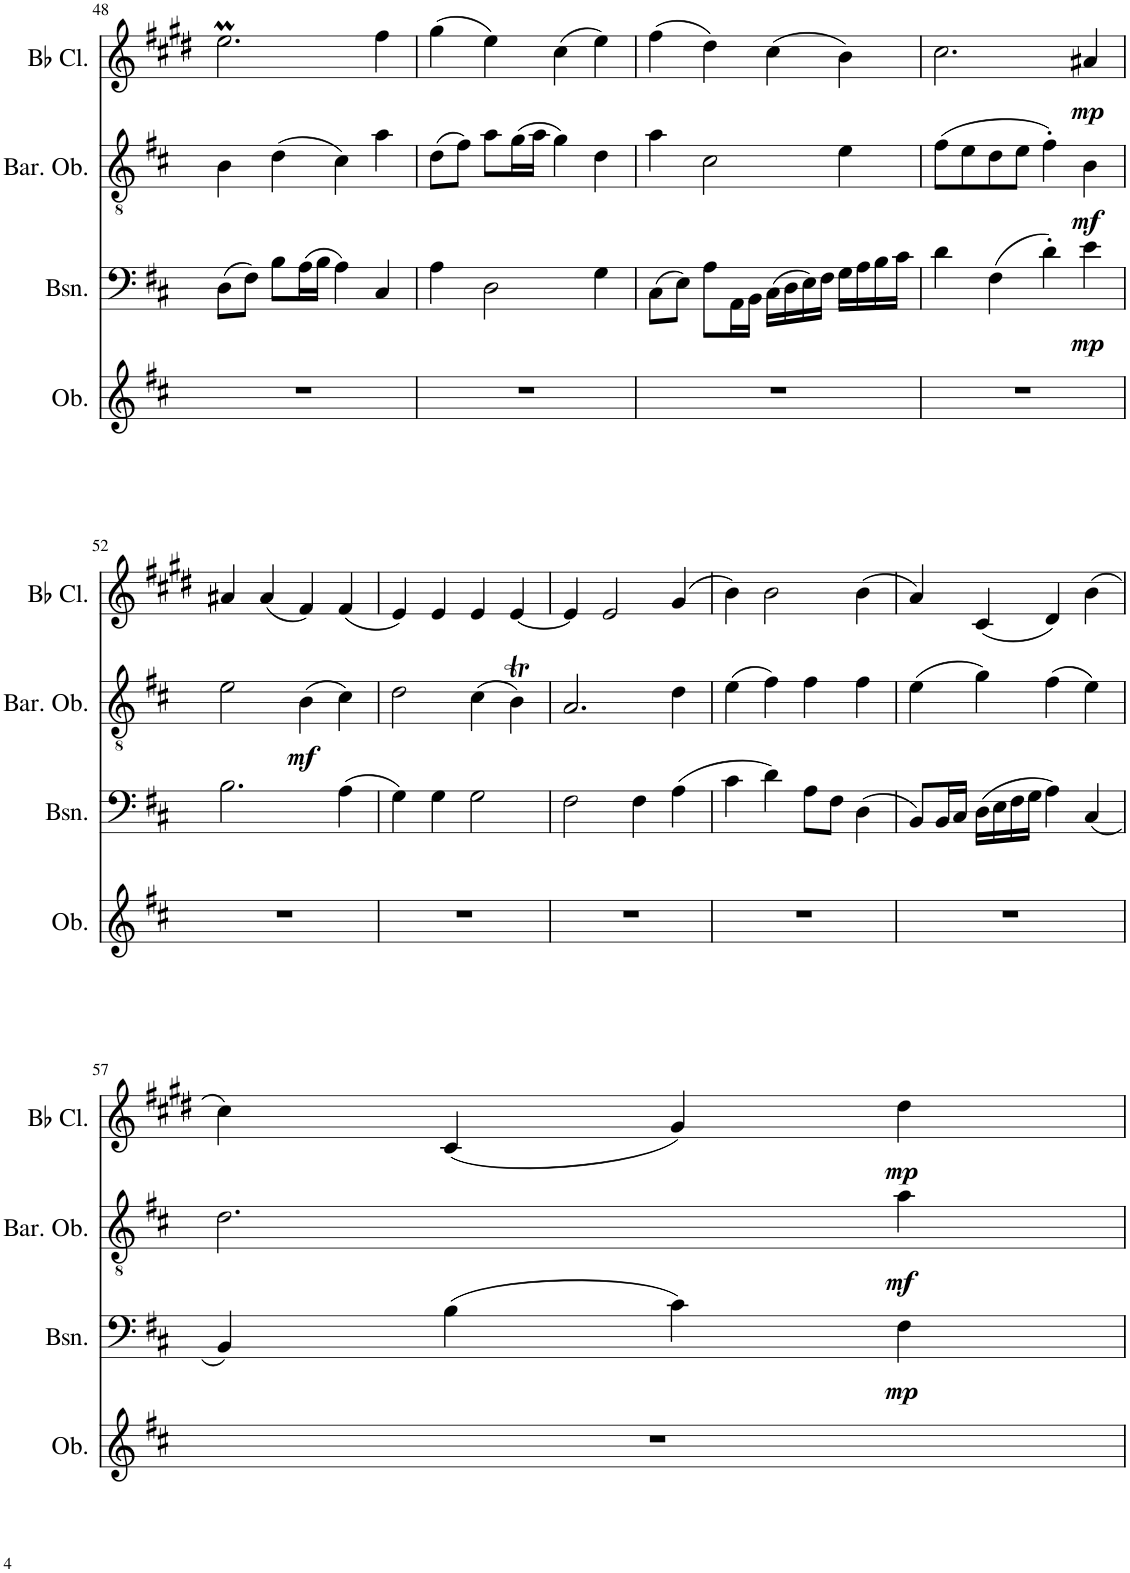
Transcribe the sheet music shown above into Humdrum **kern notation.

**kern	**kern	**dynam	**kern	**dynam	**kern	**dynam
*part4	*part3	*part3	*part2	*part2	*part1	*part1
*staff4	*staff3	*staff3	*staff2	*staff2	*staff1	*staff1
*I"Oboe	*I"Bassoon	*	*I"Baritone Oboe	*	*I"Bb Clarinet	*
*I'Ob.	*I'Bsn.	*	*I'Bar. Ob.	*	*I'Bb Cl.	*
!!LO:PB:g=z
*clefG2	*clefF4	*	*clefGv2	*	*clefG2	*
*	*	*	*	*	*Trd1c2	*
*k[f#c#]	*k[f#c#]	*	*k[f#c#]	*	*k[f#c#g#d#]	*
*M4/4	*M4/4	*	*M4/4	*	*M4/4	*
=48	=48	=48	=48	=48	=48	=48
1r	(8D\L	.	4B\	.	2.eeM\	.
.	8F#\J)	.	.	.	.	.
.	8B\L	.	(4d\	.	.	.
.	(16A\L	.	.	.	.	.
.	16B\JJ	.	.	.	.	.
.	4A\)	.	4c#\)	.	.	.
.	4C#/	.	4a\	.	4ff#\	.
=49	=49	=49	=49	=49	=49	=49
1r	4A\	.	(8d\L	.	(4gg#\	.
.	.	.	8f#\J)	.	.	.
.	2D\	.	8a\L	.	4ee\)	.
.	.	.	(16g\L	.	.	.
.	.	.	16a\JJ	.	.	.
.	.	.	4g\)	.	(4cc#\	.
.	4G\	.	4d\	.	4ee\)	.
=50	=50	=50	=50	=50	=50	=50
1r	(8C#\L	.	4a\	.	(4ff#\	.
.	8E\J)	.	.	.	.	.
.	8A\L	.	2c#\	.	4dd#\)	.
.	16AA\L	.	.	.	.	.
.	16BB\JJ	.	.	.	.	.
.	(16C#\LL	.	.	.	(4cc#\	.
.	16D\	.	.	.	.	.
.	16E\)	.	.	.	.	.
.	16F#\JJ	.	.	.	.	.
.	16G\LL	.	4e\	.	4b\)	.
.	16A\	.	.	.	.	.
.	16B\	.	.	.	.	.
.	16c#\JJ	.	.	.	.	.
=51	=51	=51	=51	=51	=51	=51
1r	4d\	.	(8f#\L	.	2.cc#\	.
.	.	.	8e\	.	.	.
.	(4F#\	.	8d\	.	.	.
.	.	.	8e\J	.	.	.
.	4d'\)	.	4f#'\)	.	.	.
!	!	!LO:DY:b	!	!LO:DY:b	!	!LO:DY:b
.	4e\	mp	4B\	mf	4a#X/	mp
!!LO:LB:g=z
=52	=52	=52	=52	=52	=52	=52
1r	2.B\	.	2e\	.	4a#X/	.
.	.	.	.	.	(4a#/	.
!	!	!	!	!LO:DY:b	!	!
.	.	.	(4B\	mf	4f#/)	.
.	(4A\	.	4c#\)	.	(4f#/	.
=53	=53	=53	=53	=53	=53	=53
1r	4G\)	.	2d\	.	4e/)	.
.	4G\	.	.	.	4e/	.
.	2G\	.	(4c#\	.	4e/	.
.	.	.	4BT\)	.	[4e/	.
=54	=54	=54	=54	=54	=54	=54
1r	2F#\	.	2.A/	.	4e/]	.
.	.	.	.	.	2e/	.
.	4F#\	.	.	.	.	.
.	(4A\	.	4d\	.	(4g#/	.
=55	=55	=55	=55	=55	=55	=55
1r	4c#\	.	(4e\	.	4b\)	.
.	4d\)	.	4f#\)	.	2b\	.
.	8A\L	.	4f#\	.	.	.
.	8F#\J	.	.	.	.	.
.	(4D\	.	4f#\	.	(4b\	.
=56	=56	=56	=56	=56	=56	=56
1r	8BB/L)	.	(4e\	.	4a/)	.
.	16BB/L	.	.	.	.	.
.	16C#/JJ	.	.	.	.	.
.	(16D\LL	.	4g\)	.	(4c#/	.
.	16E\	.	.	.	.	.
.	16F#\	.	.	.	.	.
.	16G\JJ	.	.	.	.	.
.	4A\)	.	(4f#\	.	4d#/)	.
.	(4C#/	.	4e\)	.	(4b\	.
!!LO:LB:g=z
=57	=57	=57	=57	=57	=57	=57
1r	4BB/)	.	2.d\	.	4cc#\)	.
.	(4B\	.	.	.	(4c#/	.
.	4c#\)	.	.	.	4g#/)	.
!	!	!LO:DY:b	!	!LO:DY:b	!	!LO:DY:b
.	4F#\	mp	4a\	mf	4dd#\	mp
=	=	=	=	=	=	=
*-	*-	*-	*-	*-	*-	*-
